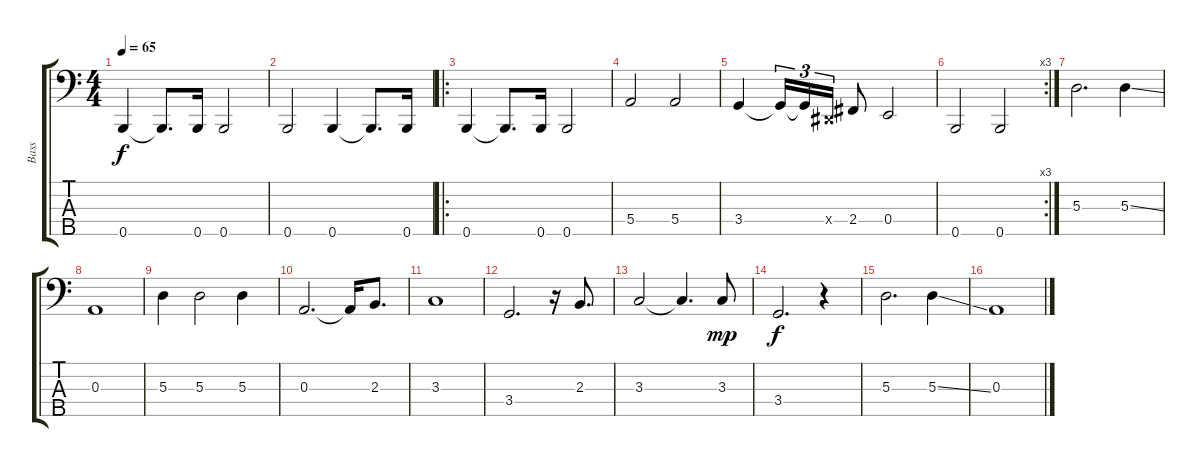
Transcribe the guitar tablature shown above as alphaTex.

\track ("Bass" "Bass") {instrument electricbassfinger}
\staff {score tabs}
\tuning (G2 D2 A1 E1 B0) {hide}
\ts (4 4)
\tempo 65
\clef f4
\ks c
0.5.4{dy f instrument electricbassfinger} 0.5{t}.8{d} 0.5.16 0.5.2 |
0.5.2 0.5.4 0.5{t}.8{d} 0.5.16 |
\ro
0.5.4 0.5{t}.8{d} 0.5.16 0.5.2 |
5.4.2 5.4.2 |
3.4.4 3.4{t}.16{tu (3 2)} 3.4{t}.16{tu (3 2)} -1.4{x}.16{tu (3 2)} 2.4.8 0.4.2 |
\rc 3
0.5.2 0.5.2 |
5.3.2{d} 5.3{ss}.4 |
0.3.1 |
5.3.4 5.3.2 5.3.4 |
0.3.2{d} 0.3{t}.16 2.3.8{d} |
3.3.1 |
3.4.2{d} r.16 2.3.8{d} |
3.3.2 3.3{t}.4{d} 3.3.8{dy mp} |
3.4.2{d dy f} r.4 |
5.3.2{d} 5.3{ss}.4 |
0.3.1
